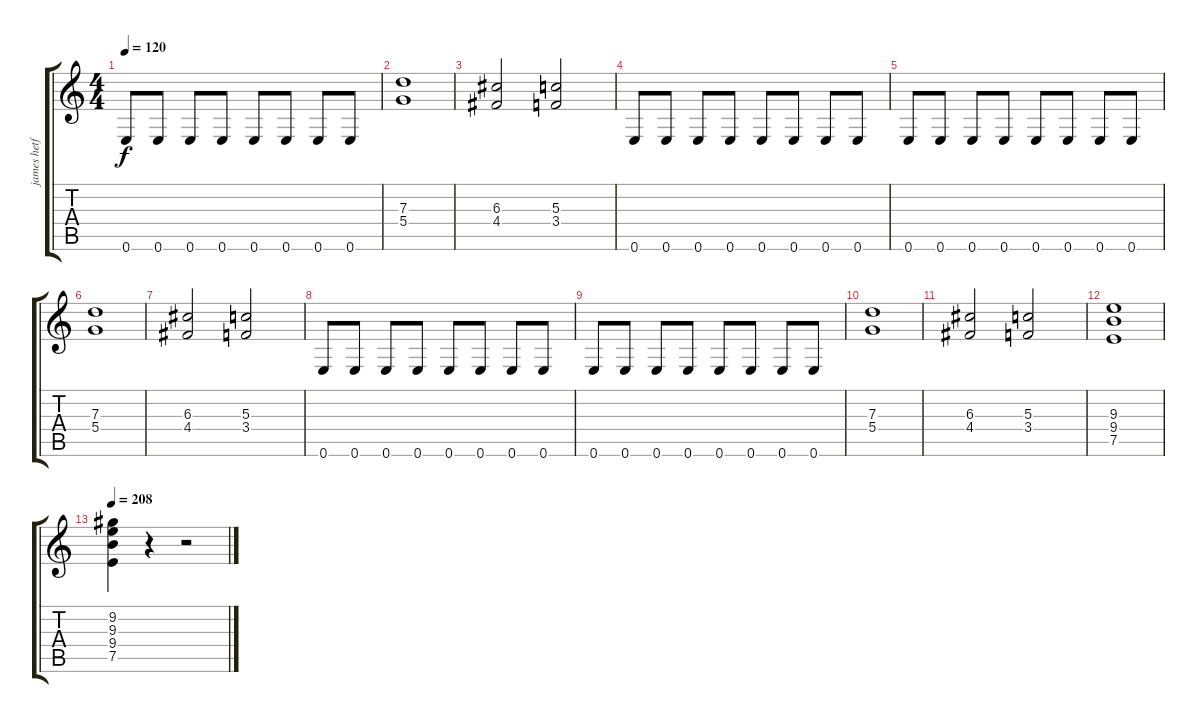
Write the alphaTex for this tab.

\track ("james hetfield" "james hetf") {instrument overdrivenguitar}
\staff {score tabs}
\tuning (E4 B3 G3 D3 A2 E2) {hide}
\ts (4 4)
\tempo 120
\clef g2
\ks c
0.6.8{dy f} 0.6.8 0.6.8 0.6.8 0.6.8 0.6.8 0.6.8 0.6.8 |
(7.3 5.4).1 |
(6.3 4.4).2 (5.3 3.4).2 |
0.6.8 0.6.8 0.6.8 0.6.8 0.6.8 0.6.8 0.6.8 0.6.8 |
0.6.8 0.6.8 0.6.8 0.6.8 0.6.8 0.6.8 0.6.8 0.6.8 |
(7.3 5.4).1 |
(6.3 4.4).2 (5.3 3.4).2 |
0.6.8 0.6.8 0.6.8 0.6.8 0.6.8 0.6.8 0.6.8 0.6.8 |
0.6.8 0.6.8 0.6.8 0.6.8 0.6.8 0.6.8 0.6.8 0.6.8 |
(7.3 5.4).1 |
(6.3 4.4).2 (5.3 3.4).2 |
(9.3 9.4 7.5).1 |
\tempo 208
(9.2 9.3 9.4 7.5).4 r.4 r.2
